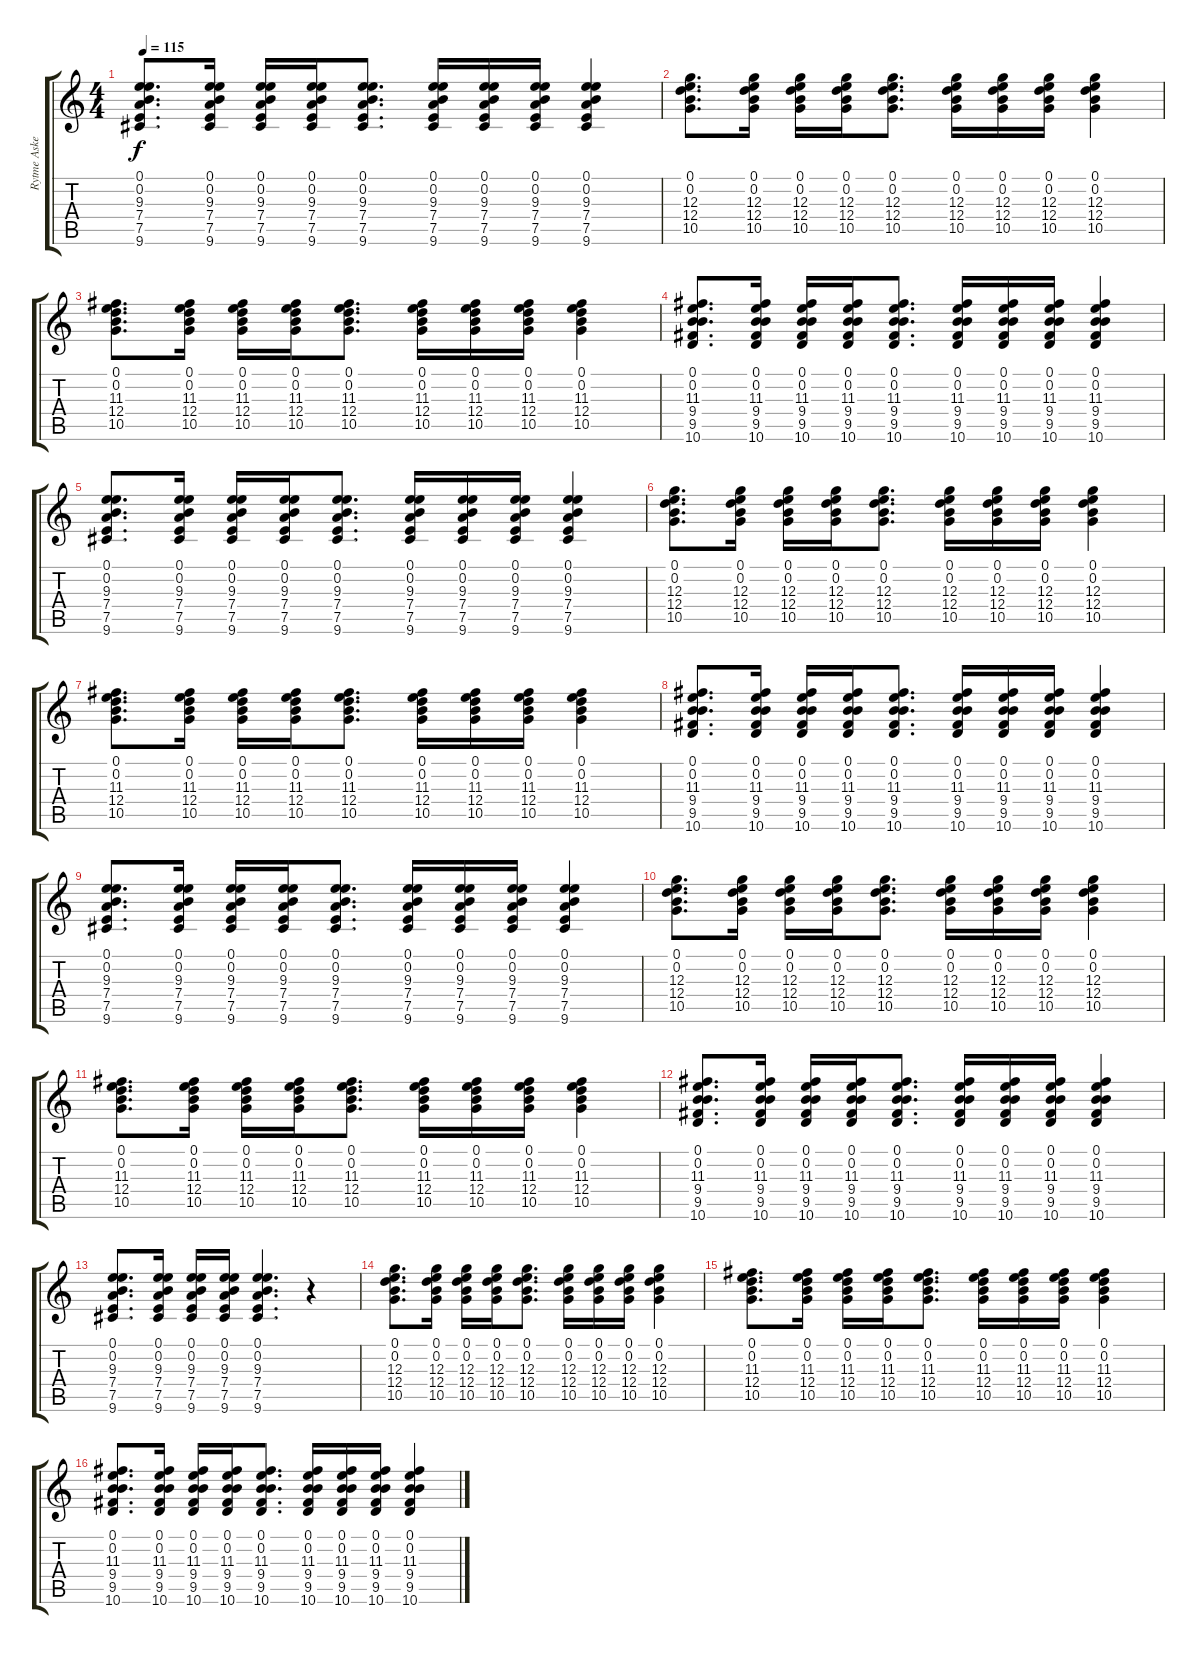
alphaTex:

\track ("Rytme Aske" "Rytme Aske") {instrument acousticguitarsteel}
\staff {score tabs}
\tuning (E4 B3 G3 D3 A2 E2) {hide}
\ts (4 4)
\tempo 115
\clef g2
\ks c
(0.1 0.2 9.3 7.4 7.5 9.6).8{d dy f} (0.1 0.2 9.3 7.4 7.5 9.6).16 (0.1 0.2 9.3 7.4 7.5 9.6).16 (0.1 0.2 9.3 7.4 7.5 9.6).16 (0.1 0.2 9.3 7.4 7.5 9.6).8{d} (0.1 0.2 9.3 7.4 7.5 9.6).16 (0.1 0.2 9.3 7.4 7.5 9.6).16 (0.1 0.2 9.3 7.4 7.5 9.6).16 (0.1 0.2 9.3 7.4 7.5 9.6).4 |
(0.1 0.2 12.3 12.4 10.5).8{d} (0.1 0.2 12.3 12.4 10.5).16 (0.1 0.2 12.3 12.4 10.5).16 (0.1 0.2 12.3 12.4 10.5).16 (0.1 0.2 12.3 12.4 10.5).8{d} (0.1 0.2 12.3 12.4 10.5).16 (0.1 0.2 12.3 12.4 10.5).16 (0.1 0.2 12.3 12.4 10.5).16 (0.1 0.2 12.3 12.4 10.5).4 |
(0.1 0.2 11.3 12.4 10.5).8{d} (0.1 0.2 11.3 12.4 10.5).16 (0.1 0.2 11.3 12.4 10.5).16 (0.1 0.2 11.3 12.4 10.5).16 (0.1 0.2 11.3 12.4 10.5).8{d} (0.1 0.2 11.3 12.4 10.5).16 (0.1 0.2 11.3 12.4 10.5).16 (0.1 0.2 11.3 12.4 10.5).16 (0.1 0.2 11.3 12.4 10.5).4 |
(0.1 0.2 11.3 9.4 9.5 10.6).8{d} (0.1 0.2 11.3 9.4 9.5 10.6).16 (0.1 0.2 11.3 9.4 9.5 10.6).16 (0.1 0.2 11.3 9.4 9.5 10.6).16 (0.1 0.2 11.3 9.4 9.5 10.6).8{d} (0.1 0.2 11.3 9.4 9.5 10.6).16 (0.1 0.2 11.3 9.4 9.5 10.6).16 (0.1 0.2 11.3 9.4 9.5 10.6).16 (0.1 0.2 11.3 9.4 9.5 10.6).4 |
(0.1 0.2 9.3 7.4 7.5 9.6).8{d} (0.1 0.2 9.3 7.4 7.5 9.6).16 (0.1 0.2 9.3 7.4 7.5 9.6).16 (0.1 0.2 9.3 7.4 7.5 9.6).16 (0.1 0.2 9.3 7.4 7.5 9.6).8{d} (0.1 0.2 9.3 7.4 7.5 9.6).16 (0.1 0.2 9.3 7.4 7.5 9.6).16 (0.1 0.2 9.3 7.4 7.5 9.6).16 (0.1 0.2 9.3 7.4 7.5 9.6).4 |
(0.1 0.2 12.3 12.4 10.5).8{d} (0.1 0.2 12.3 12.4 10.5).16 (0.1 0.2 12.3 12.4 10.5).16 (0.1 0.2 12.3 12.4 10.5).16 (0.1 0.2 12.3 12.4 10.5).8{d} (0.1 0.2 12.3 12.4 10.5).16 (0.1 0.2 12.3 12.4 10.5).16 (0.1 0.2 12.3 12.4 10.5).16 (0.1 0.2 12.3 12.4 10.5).4 |
(0.1 0.2 11.3 12.4 10.5).8{d} (0.1 0.2 11.3 12.4 10.5).16 (0.1 0.2 11.3 12.4 10.5).16 (0.1 0.2 11.3 12.4 10.5).16 (0.1 0.2 11.3 12.4 10.5).8{d} (0.1 0.2 11.3 12.4 10.5).16 (0.1 0.2 11.3 12.4 10.5).16 (0.1 0.2 11.3 12.4 10.5).16 (0.1 0.2 11.3 12.4 10.5).4 |
(0.1 0.2 11.3 9.4 9.5 10.6).8{d} (0.1 0.2 11.3 9.4 9.5 10.6).16 (0.1 0.2 11.3 9.4 9.5 10.6).16 (0.1 0.2 11.3 9.4 9.5 10.6).16 (0.1 0.2 11.3 9.4 9.5 10.6).8{d} (0.1 0.2 11.3 9.4 9.5 10.6).16 (0.1 0.2 11.3 9.4 9.5 10.6).16 (0.1 0.2 11.3 9.4 9.5 10.6).16 (0.1 0.2 11.3 9.4 9.5 10.6).4 |
(0.1 0.2 9.3 7.4 7.5 9.6).8{d} (0.1 0.2 9.3 7.4 7.5 9.6).16 (0.1 0.2 9.3 7.4 7.5 9.6).16 (0.1 0.2 9.3 7.4 7.5 9.6).16 (0.1 0.2 9.3 7.4 7.5 9.6).8{d} (0.1 0.2 9.3 7.4 7.5 9.6).16 (0.1 0.2 9.3 7.4 7.5 9.6).16 (0.1 0.2 9.3 7.4 7.5 9.6).16 (0.1 0.2 9.3 7.4 7.5 9.6).4 |
(0.1 0.2 12.3 12.4 10.5).8{d} (0.1 0.2 12.3 12.4 10.5).16 (0.1 0.2 12.3 12.4 10.5).16 (0.1 0.2 12.3 12.4 10.5).16 (0.1 0.2 12.3 12.4 10.5).8{d} (0.1 0.2 12.3 12.4 10.5).16 (0.1 0.2 12.3 12.4 10.5).16 (0.1 0.2 12.3 12.4 10.5).16 (0.1 0.2 12.3 12.4 10.5).4 |
(0.1 0.2 11.3 12.4 10.5).8{d} (0.1 0.2 11.3 12.4 10.5).16 (0.1 0.2 11.3 12.4 10.5).16 (0.1 0.2 11.3 12.4 10.5).16 (0.1 0.2 11.3 12.4 10.5).8{d} (0.1 0.2 11.3 12.4 10.5).16 (0.1 0.2 11.3 12.4 10.5).16 (0.1 0.2 11.3 12.4 10.5).16 (0.1 0.2 11.3 12.4 10.5).4 |
(0.1 0.2 11.3 9.4 9.5 10.6).8{d} (0.1 0.2 11.3 9.4 9.5 10.6).16 (0.1 0.2 11.3 9.4 9.5 10.6).16 (0.1 0.2 11.3 9.4 9.5 10.6).16 (0.1 0.2 11.3 9.4 9.5 10.6).8{d} (0.1 0.2 11.3 9.4 9.5 10.6).16 (0.1 0.2 11.3 9.4 9.5 10.6).16 (0.1 0.2 11.3 9.4 9.5 10.6).16 (0.1 0.2 11.3 9.4 9.5 10.6).4 |
(0.1 0.2 9.3 7.4 7.5 9.6).8{d} (0.1 0.2 9.3 7.4 7.5 9.6).16 (0.1 0.2 9.3 7.4 7.5 9.6).16 (0.1 0.2 9.3 7.4 7.5 9.6).16 (0.1 0.2 9.3 7.4 7.5 9.6).4{d} r.4 |
(0.1 0.2 12.3 12.4 10.5).8{d} (0.1 0.2 12.3 12.4 10.5).16 (0.1 0.2 12.3 12.4 10.5).16 (0.1 0.2 12.3 12.4 10.5).16 (0.1 0.2 12.3 12.4 10.5).8{d} (0.1 0.2 12.3 12.4 10.5).16 (0.1 0.2 12.3 12.4 10.5).16 (0.1 0.2 12.3 12.4 10.5).16 (0.1 0.2 12.3 12.4 10.5).4 |
(0.1 0.2 11.3 12.4 10.5).8{d} (0.1 0.2 11.3 12.4 10.5).16 (0.1 0.2 11.3 12.4 10.5).16 (0.1 0.2 11.3 12.4 10.5).16 (0.1 0.2 11.3 12.4 10.5).8{d} (0.1 0.2 11.3 12.4 10.5).16 (0.1 0.2 11.3 12.4 10.5).16 (0.1 0.2 11.3 12.4 10.5).16 (0.1 0.2 11.3 12.4 10.5).4 |
(0.1 0.2 11.3 9.4 9.5 10.6).8{d} (0.1 0.2 11.3 9.4 9.5 10.6).16 (0.1 0.2 11.3 9.4 9.5 10.6).16 (0.1 0.2 11.3 9.4 9.5 10.6).16 (0.1 0.2 11.3 9.4 9.5 10.6).8{d} (0.1 0.2 11.3 9.4 9.5 10.6).16 (0.1 0.2 11.3 9.4 9.5 10.6).16 (0.1 0.2 11.3 9.4 9.5 10.6).16 (0.1 0.2 11.3 9.4 9.5 10.6).4
